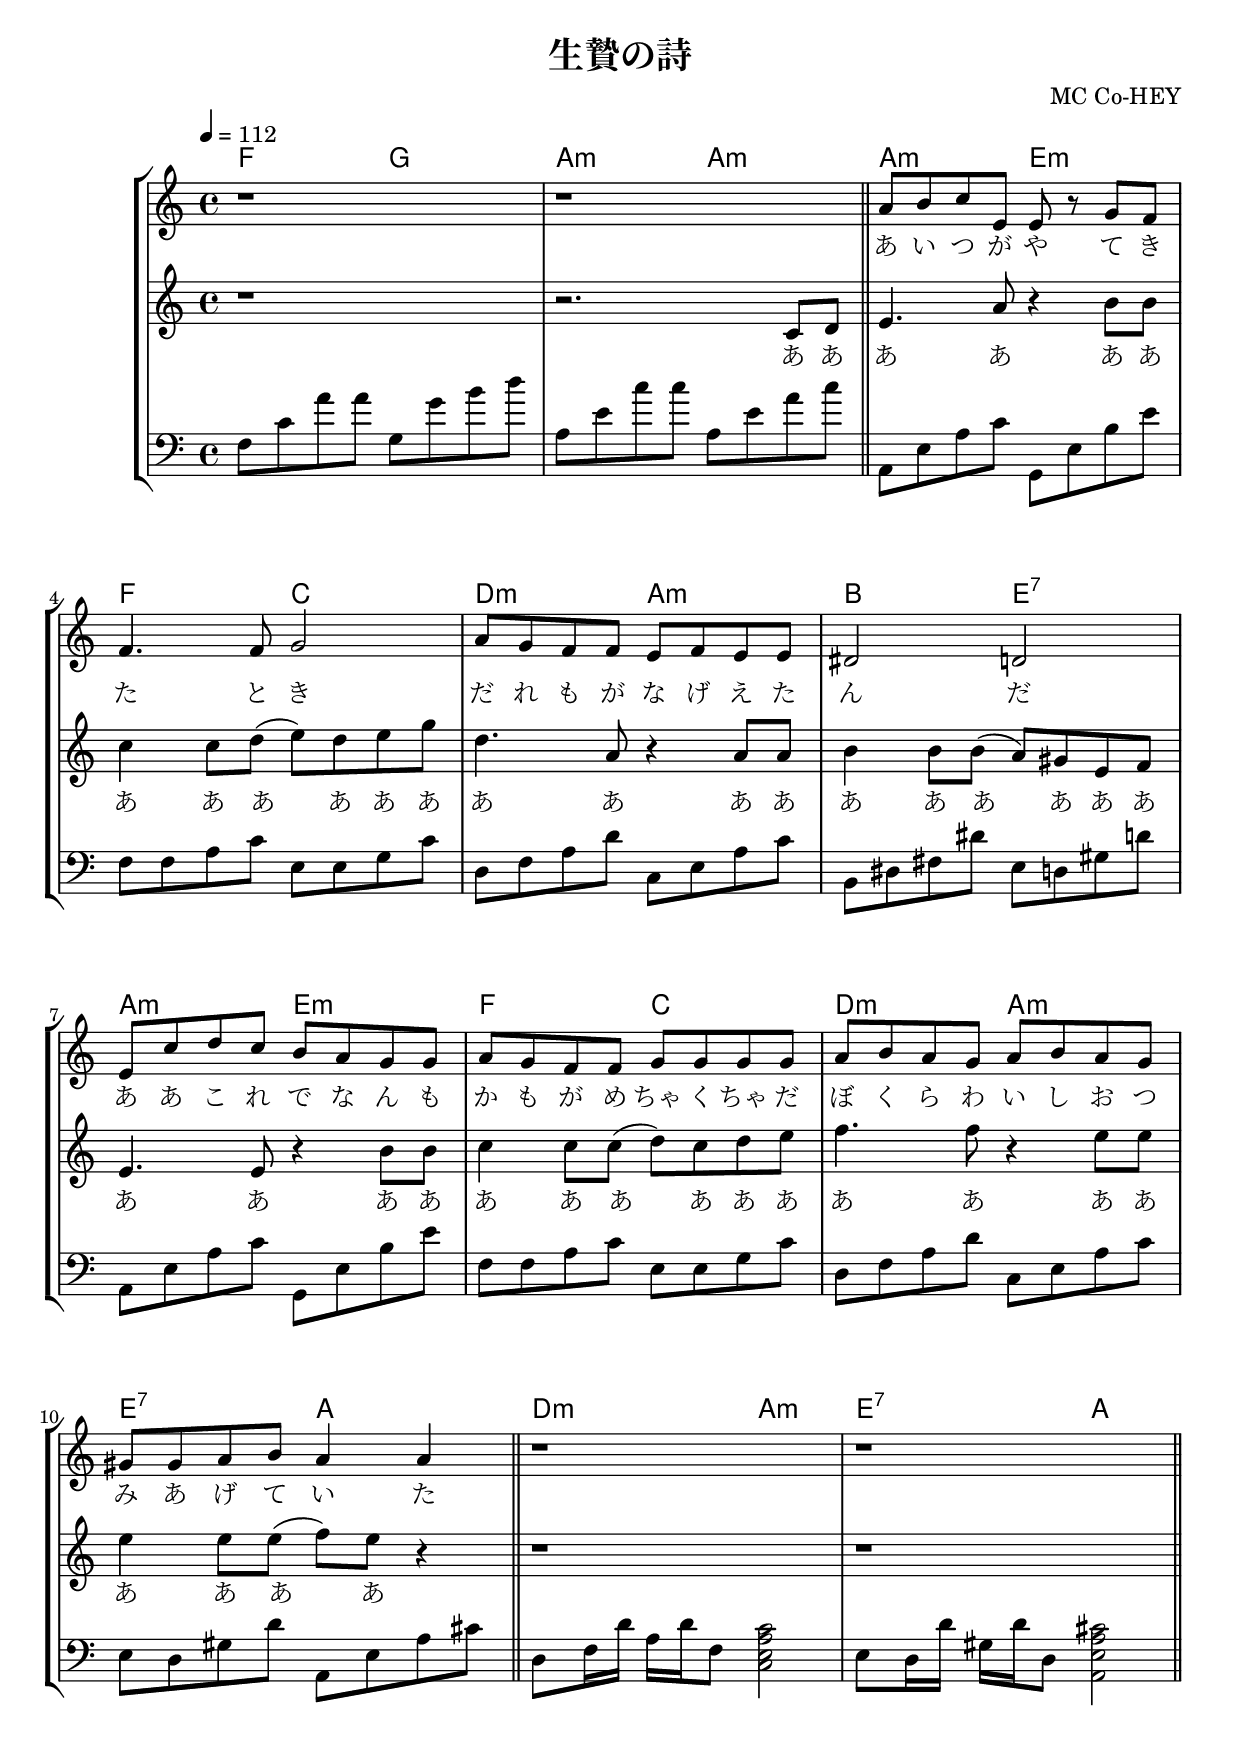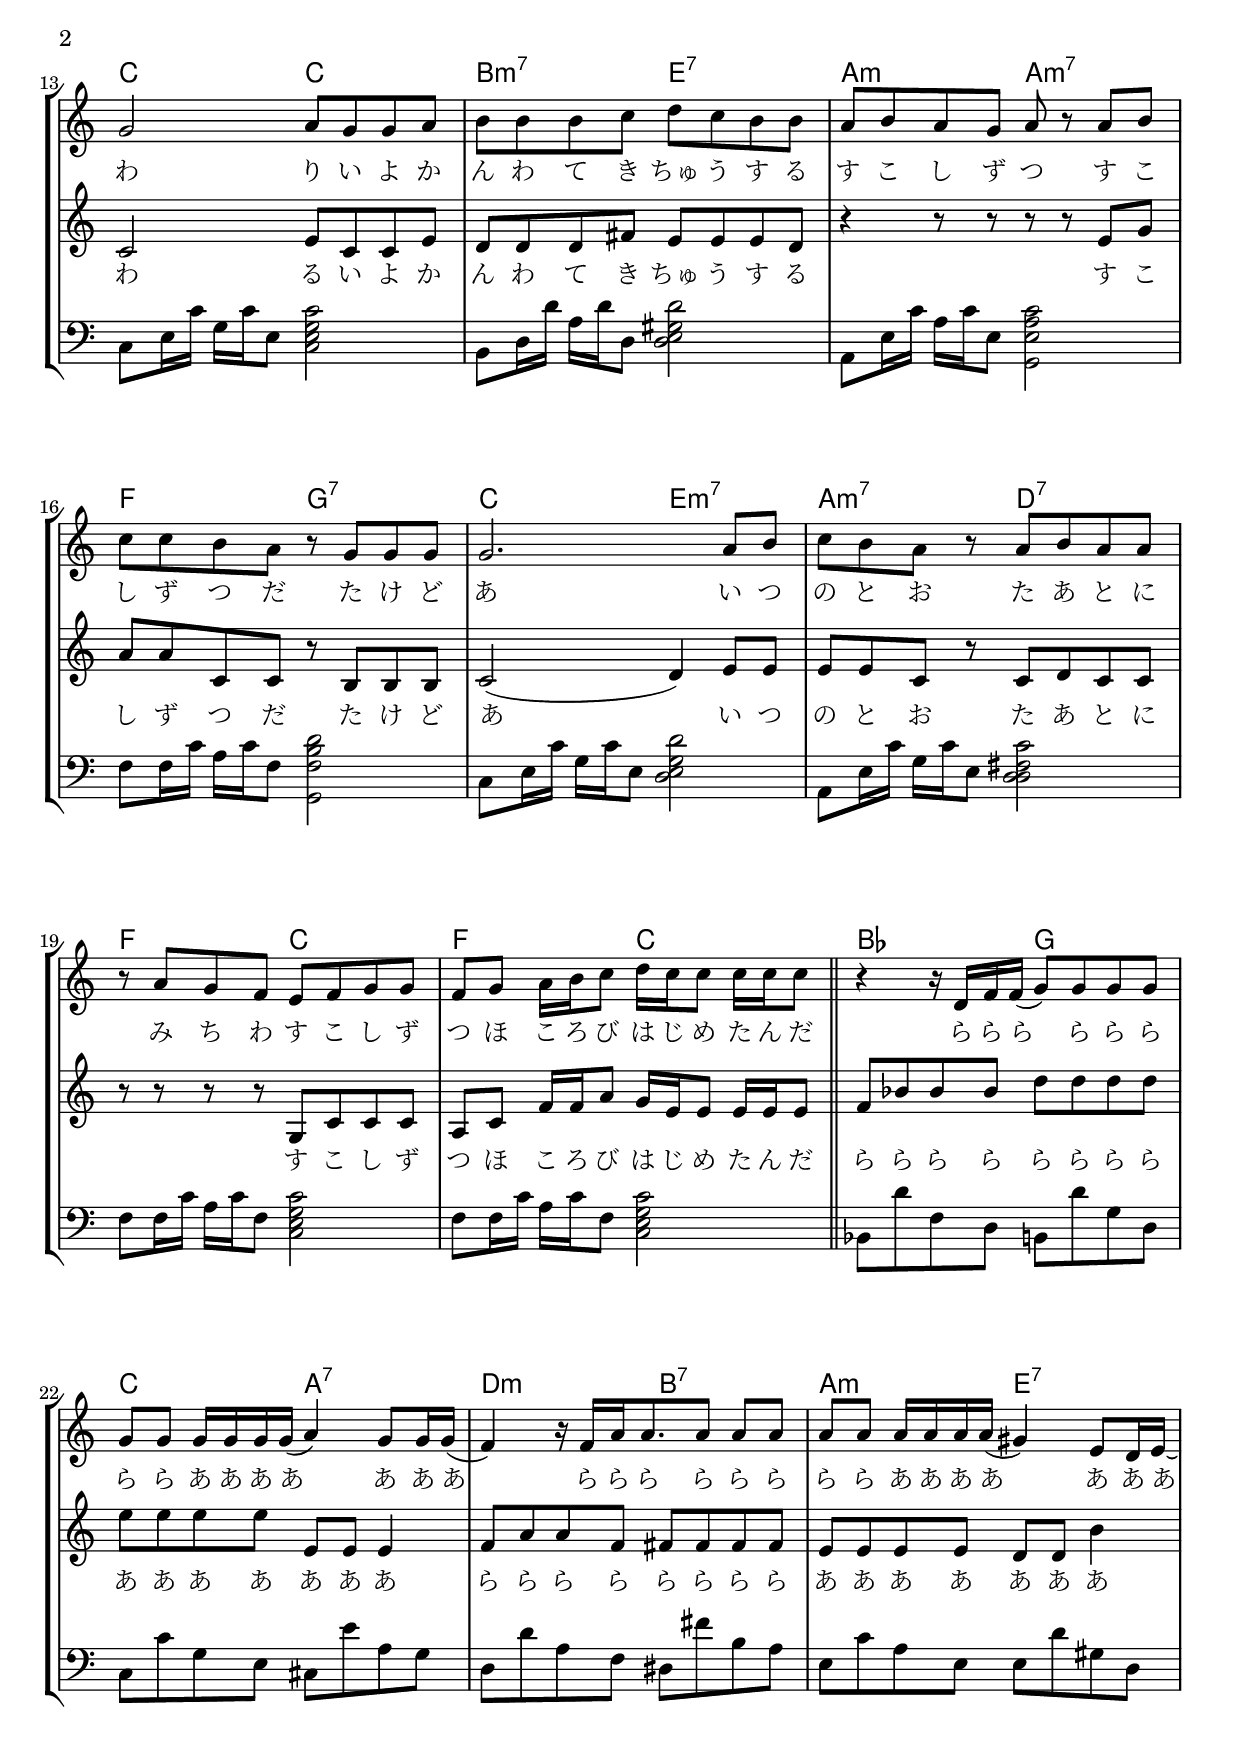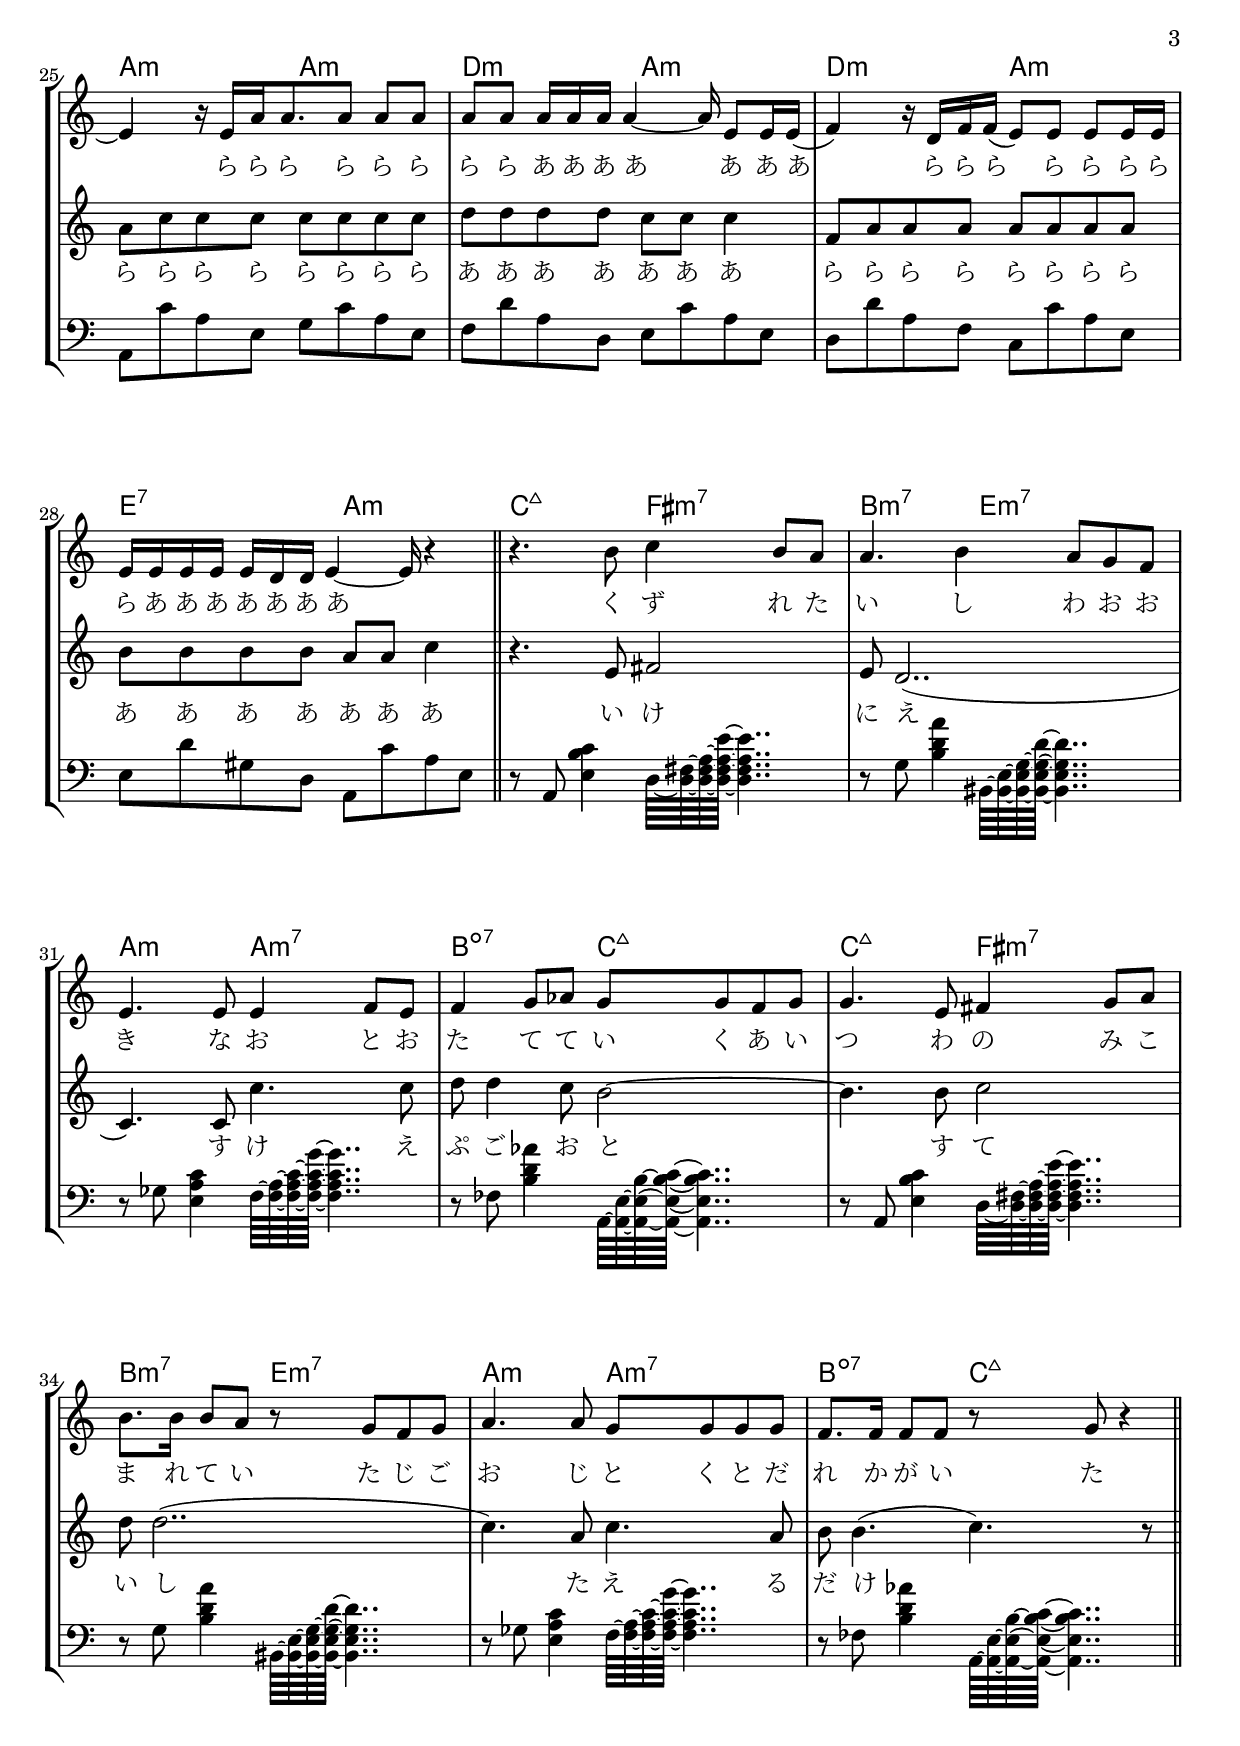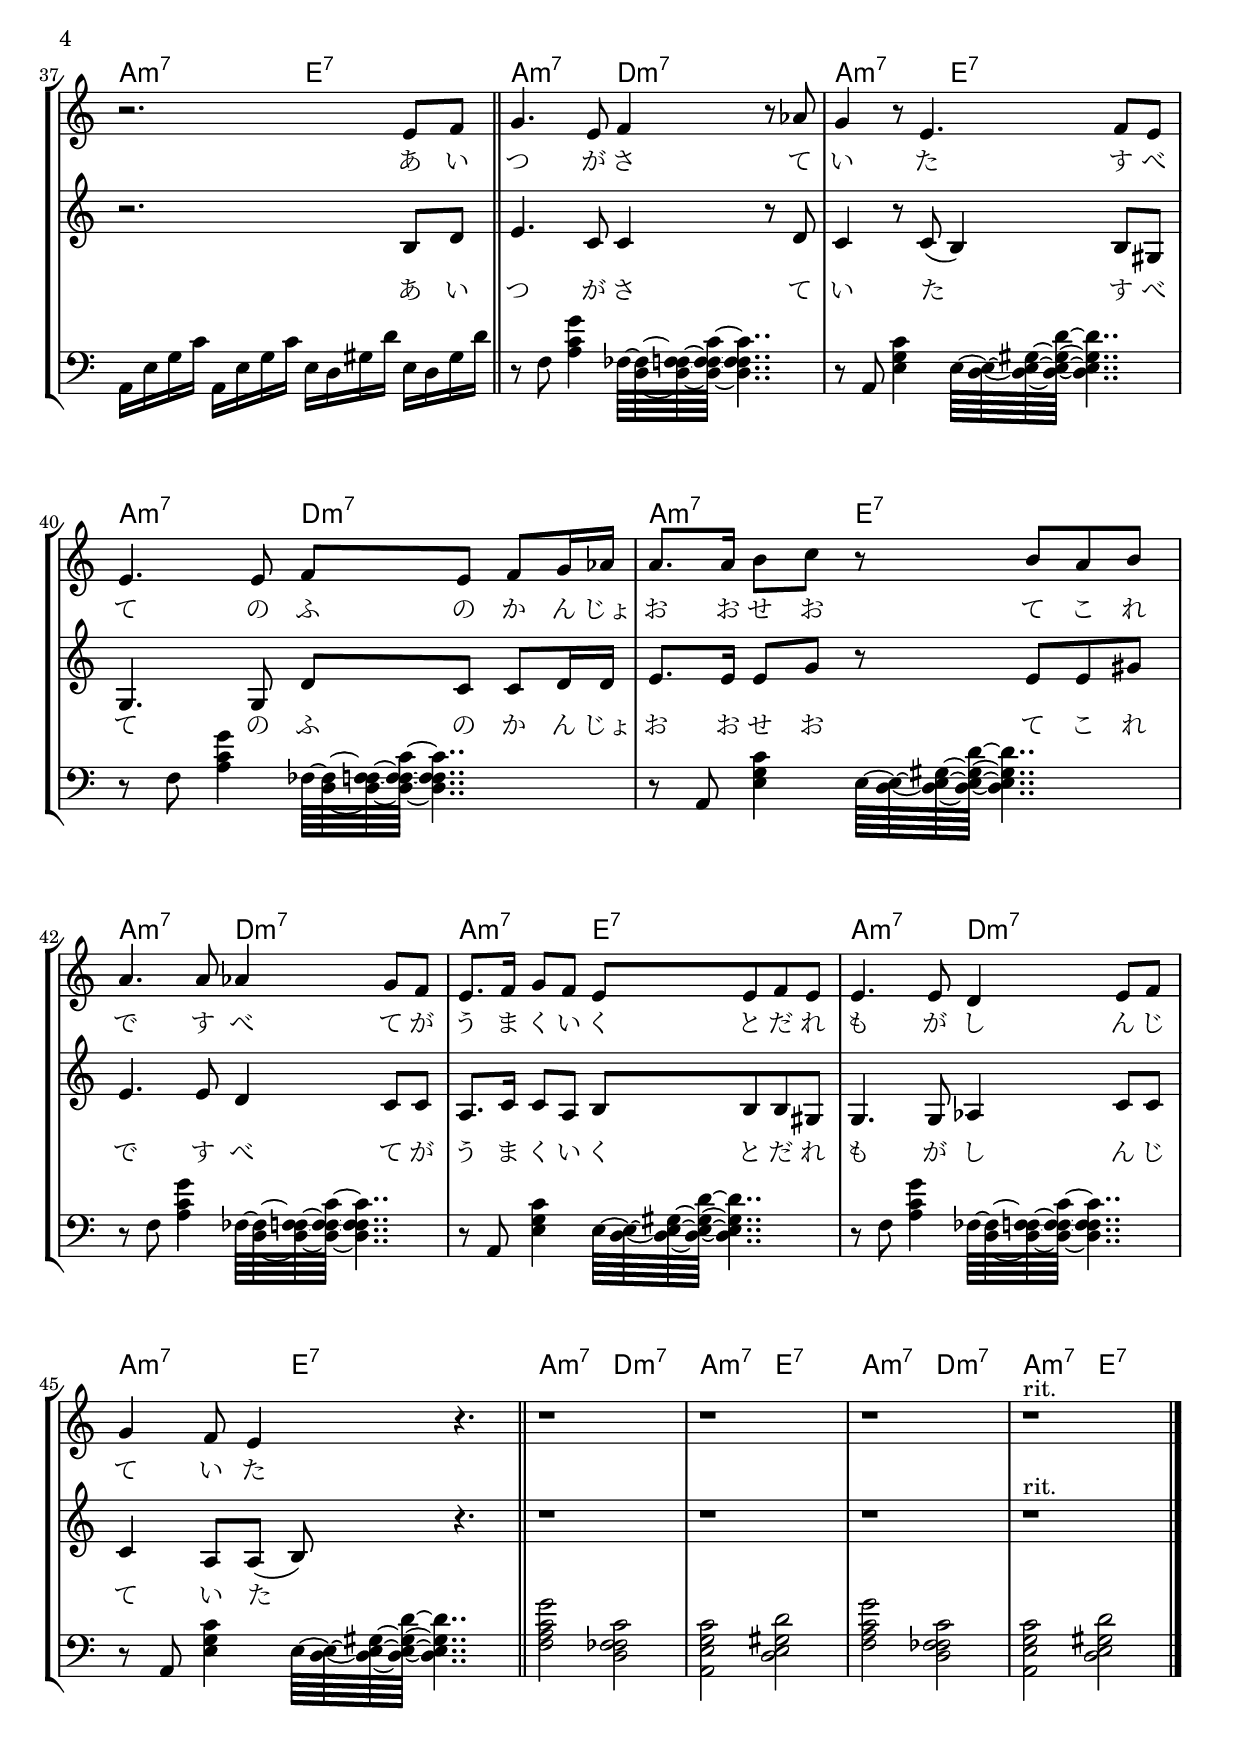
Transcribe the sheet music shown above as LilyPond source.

\version "2.12.1"

\header {
	title = \markup {生贄の詩}
	composer = \markup \center-column {"MC Co-HEY"}
}

harmony = \chordmode {
	f2 g a:m a:m 

	a:m e:m f c d:m a:m b e:7 a:m e:m f c d:m a:m e:7 a 

	d:m a:m e:7 a 

	c c b:min7 e:7 a:m a:min7 f g:7 c e:min7 a:min7 d:7 f c f c 

	bes g c a:7 d:m b:7 a:m e:7 a:m a:m d:m a:m d:m a:m e:7 a:m 

	c:maj7 fis:m7 b:m7 e:min7 a:m a:min7 b:dim7 c:maj7 c:maj7 fis:m7 b:m7 e:min7 a:m a:min7 b:dim7 c:maj7 

	a:min7 e:7 

	a:min7 d:m7 a:min7 e:7 a:min7 d:m7 a:min7 e:7 a:min7 d:m7 a:min7 e:7 a:min7 d:m7 a:min7 e:7 

	a:min7 d:m7 a:min7 e:7 a:min7 d:m7 a:min7 e:7 
}

melody = {
	\key c \major
	\tempo 4 = 112
	r1 | r1   
	\set Staff.midiInstrument = #"mmi0.48"
	 a'8  b'8  c''8  e'8  e'8  r8  g'8  f'8 
	f'4.  f'8  g'2 
	a'8  g'8  f'8  f'8  e'8  f'8  e'8  e'8 
	dis'2  d'2 
	e'8  c''8  d''8  c''8  b'8  a'8  g'8  g'8 
	a'8  g'8  f'8  f'8  g'8  g'8  g'8  g'8 
	a'8  b'8  a'8  g'8  a'8  b'8  a'8  g'8 
	gis'8  gis'8  a'8  b'8  a'4  a'4
	r1 | r1   
	\set Staff.midiInstrument = #"mmi0.48"
	g'2  a'8  g'8  g'8  a'8 
	b'8  b'8  b'8  c''8  d''8  c''8  b'8  b'8 
	a'8  b'8  a'8  g'8  a'8  r8  a'8  b'8 
	c''8  c''8  b'8  a'8  r8  g'8  g'8  g'8 
	g'2.  a'8  b'8 
	c''8  b'8  a'8  r8  a'8  b'8  a'8  a'8 
	r8  a'8  g'8  f'8  e'8  f'8  g'8  g'8 
	f'8  g'8  a'16  b'16  c''8  d''16  c''16  c''8  c''16  c''16  c''8
	\set Staff.midiInstrument = #"Lead 3 (calliope)"
	r4 r16  d'16  f'16  f'16  (g'8)  g'8  g'8  g'8 
	g'8  g'8  g'16  g'16  g'16  g'16  (a'4)  g'8  g'16  g'16 
	(f'4)  r16  f'16  a'16  a'8.  a'8  a'8  a'8 
	a'8  a'8  a'16  a'16  a'16  a'16  (gis'4)  e'8  d'16  e'16~ 
	e'4  r16  e'16  a'16  a'8.  a'8  a'8  a'8 
	a'8  a'8  a'16  a'16  a'16  a'4~a'16  e'8  e'16  e'16 
	(f'4)  r16  d'16  f'16  f'16  (e'8)  e'8  e'8  e'16  e'16 
	e'16  e'16  e'16  e'16  e'16  d'16  d'16  e'4~e'16  	r4 	\set Staff.midiInstrument = #"mmi0.48"
	r4. b'8  c''4  b'8  a'8 
	a'4.  b'4  a'8  g'8  f'8 
	e'4.  e'8  e'4  f'8  e'8 
	f'4  g'8  as'8  g'8  g'8  f'8  g'8 
	g'4.  e'8  fis'4  g'8  a'8 
	b'8.  b'16  b'8  a'8  r8  g'8  f'8  g'8 
	a'4.  a'8  g'8  g'8  g'8  g'8 
	f'8.  f'16  f'8  f'8  r8  g'8  	r4 	r2. 
	\set Staff.midiInstrument = #"mmi0.48"
	e'8  f'8 
	g'4.  e'8  f'4  r8  as'8 
	g'4  r8  e'4.  f'8  e'8 
	e'4.  e'8  f'8  e'8  f'8  g'16  as'16 
	a'8.  a'16  b'8  c''8  r8  b'8  a'8  b'8 
	a'4.  a'8  as'4  g'8  f'8 
	e'8.  f'16  g'8  f'8  e'8  e'8  f'8  e'8 
	e'4.  e'8  d'4  e'8  f'8 
	g'4  f'8  e'4  	r4. 	r1 | r1 | r1 | r1^"rit." \bar "|."
}

words = \lyricmode {
	
	あ  い  つ  が  や  て  き  た  と  き  だ  れ  も  が  な  げ  え  た  ん  だ  あ  あ  こ  れ  で  な  ん  も  か  も  が  め  ちゃ  く  ちゃ  だ  ぼ  く  ら  わ  い  し  お  つ  み  あ  げ  て  い  た  
	
	わ  り  い  よ  か  ん  わ  て  き  ちゅ  う  す  る  す  こ  し  ず  つ  す  こ  し  ず  つ  だ  た  け  ど  あ  い  つ  の  と  お  た  あ  と  に  み  ち  わ  す  こ  し  ず  つ  ほ  こ  ろ  び  は  じ  め  た  ん  だ  
	ら  ら  ら  ら  ら  ら  ら  ら  あ  あ  あ  あ  あ  あ  あ  ら  ら  ら  ら  ら  ら  ら  ら  あ  あ  あ  あ  あ  あ  あ  ら  ら  ら  ら  ら  ら  ら  ら  あ  あ  あ  あ  あ  あ  あ  ら  ら  ら  ら  ら  ら  ら  ら  あ  あ  あ  あ  あ  あ  あ  
	く  ず  れ  た  い  し  わ  お  お  き  な  お  と  お  た  て  て  い  く  あ  い  つ  わ  の  み  こ  ま  れ  て  い  た  じ  ご  お  じ  と  く  と  だ  れ  か  が  い  た  
	
	あ  い  つ  が  さ  て  い  た  す  べ  て  の  ふ  の  か  ん  じょ  お  お  せ  お  て  こ  れ  で  す  べ  て  が  う  ま  く  い  く  と  だ  れ  も  が  し  ん  じ  て  い  た  
	
}

secondmelody = {
	\key c \major
	\tempo 4 = 112
	r1 | r2. 
	\set Staff.midiInstrument = #"Reed organ"
	c'8  d'8 
	e'4.  a'8  r4  b'8  b'8 
	c''4  c''8  d''8  (e''8)  d''8  e''8  g''8 
	d''4.  a'8  r4  a'8  a'8 
	b'4  b'8  b'8  (a'8)  gis'8  e'8  f'8 
	e'4.  e'8  r4  b'8  b'8 
	c''4  c''8  c''8  (d''8)  c''8  d''8  e''8 
	f''4.  f''8  r4  e''8  e''8 
	e''4  e''8  e''8  (f''8)  e''8  	r4 	r1 | r1   
	\set Staff.midiInstrument = #"fss0.32"
	c'2  e'8  c'8  c'8  e'8 
	d'8  d'8  d'8  fis'8  e'8  e'8  e'8  d'8 
	r4  r8  r8  r8  r8  e'8  g'8 
	a'8  a'8  c'8  c'8  r8  b8  b8  b8 
	c'2  (d'4)  e'8  e'8 
	e'8  e'8  c'8  r8  c'8  d'8  c'8  c'8 
	r8  r8  r8  r8  g8  c'8  c'8  c'8 
	a8  c'8  f'16  f'16  a'8  g'16  e'16  e'8  e'16  e'16  e'8
	\set Staff.midiInstrument = #"Bright Acoustic"
	f'8  bes'8  bes'8  bes'8  d''8  d''8  d''8  d''8 
	e''8  e''8  e''8  e''8  e'8  e'8  e'4 
	f'8  a'8  a'8  f'8  fis'8  fis'8  fis'8  fis'8 
	e'8  e'8  e'8  e'8  d'8  d'8  b'4 
	a'8  c''8  c''8  c''8  c''8  c''8  c''8  c''8 
	d''8  d''8  d''8  d''8  c''8  c''8  c''4 
	f'8  a'8  a'8  a'8  a'8  a'8  a'8  a'8 
	b'8  b'8  b'8  b'8  a'8  a'8  c''4
	\set Staff.midiInstrument = #"fss0.32"
	r4. e'8  fis'2 
	e'8  d'2.. 
	(c'4.)  c'8  c''4.  c''8 
	d''8  d''4  c''8  b'2~ 
	b'4.  b'8  c''2 
	d''8  d''2.. 
	(c''4.)  a'8  c''4.  a'8 
	b'8  b'4.  (c''4.)  	r8 	r2. 
	\set Staff.midiInstrument = #"fss0.32"
	b8  d'8 
	e'4.  c'8  c'4  r8  d'8 
	c'4  r8  c'8  (b4)  b8  gis8 
	g4.  g8  d'8  c'8  c'8  d'16  d'16 
	e'8.  e'16  e'8  g'8  r8  e'8  e'8  gis'8 
	e'4.  e'8  d'4  c'8  c'8 
	a8.  c'16  c'8  a8  b8  b8  b8  gis8 
	g4.  g8  as4  c'8  c'8 
	c'4  a8  a8  (b8)  	r4. 	r1 | r1 | r1 | r1^"rit." \bar "|."
}

secondwords = \lyricmode {
	
	あ  あ  あ  あ  あ  あ  あ  あ  あ  あ  あ  あ  あ  あ  あ  あ  あ  あ  あ  あ  あ  あ  あ  あ  あ  あ  あ  あ  あ  あ  あ  あ  あ  あ  あ  あ  あ  あ  あ  あ  
	
	わ  る  い  よ  か  ん  わ  て  き  ちゅ  う  す  る  す  こ  し  ず  つ  だ  た  け  ど  あ  い  つ  の  と  お  た  あ  と  に  す  こ  し  ず  つ  ほ  こ  ろ  び  は  じ  め  た  ん  だ  
	ら  ら  ら  ら  ら  ら  ら  ら  あ  あ  あ  あ  あ  あ  あ  ら  ら  ら  ら  ら  ら  ら  ら  あ  あ  あ  あ  あ  あ  あ  ら  ら  ら  ら  ら  ら  ら  ら  あ  あ  あ  あ  あ  あ  あ  ら  ら  ら  ら  ら  ら  ら  ら  あ  あ  あ  あ  あ  あ  あ  
	い  け  に  え  す  け  え  ぷ  ご  お  と  す  て  い  し  た  え  る  だ  け  
	
	あ  い  つ  が  さ  て  い  た  す  べ  て  の  ふ  の  か  ん  じょ  お  お  せ  お  て  こ  れ  で  す  べ  て  が  う  ま  く  い  く  と  だ  れ  も  が  し  ん  じ  て  い  た  
	
}

tempochange = {
	\tempo 4 = 112
	r1 | r1 \bar "||"
	\tempo 4 = 112
	r1 | r1 | r1 | r1 | r1 | r1 | r1 | r1 \bar "||"
	\tempo 4 = 112
	r1 | r1 \bar "||"
	\tempo 4 = 112
	r1 | r1 | r1 | r1 | r1 | r1 | r1 | r1 \bar "||"
	\tempo 4 = 112
	r1 | r1 | r1 | r1 | r1 | r1 | r1 | r1 \bar "||"
	\tempo 4 = 112
	r1 | r1 | r1 | r1 | r1 | r1 | r1 | r1 \bar "||"
	\tempo 4 = 112
	r1 \bar "||"
	\tempo 4 = 112
	r1 | r1 | r1 | r1 | r1 | r1 | r1 | r1 \bar "||"
	\tempo 4 = 112
	r1 | r1 | r1 | \tempo 4 = 84 r2 \tempo 4 = 74 r2 \bar "|."
}

mainacc = {
	\clef bass
	\set Staff.midiInstrument = #"Electric Grand"
	\key c \major
	\tempo 4 = 112
	f8 c'8 a'8 a'8
	g8 g'8 b'8 d''8
	a8 e'8 c''8 c''8
	a8 e'8 a'8 c''8
	\bar "||"

	\set Staff.midiInstrument = #"Electric Grand"
	a,8 e8 a8 c'8
	g,8 e8 b8 e'8
	f8 f8 a8 c'8
	e8 e8 g8 c'8
	d8 f8 a8 d'8
	c8 e8 a8 c'8
	b,8 dis8 fis8 dis'8
	e8 d8 gis8 d'8
	a,8 e8 a8 c'8
	g,8 e8 b8 e'8
	f8 f8 a8 c'8
	e8 e8 g8 c'8
	d8 f8 a8 d'8
	c8 e8 a8 c'8
	e8 d8 gis8 d'8
	a,8 e8 a8 cis'8
	\bar "||"

	\set Staff.midiInstrument = #"Electric Grand"
	d8 f16 d' a d' f8
	<c e a c'>2
	e8 d16 d' gis d' d8
	<a, e a cis'>2
	\bar "||"

	\set Staff.midiInstrument = #"Electric Grand"
	c8 e16 c' g c' e8
	<c e g c'>2
	b,8 d16 d' a d' d8
	<e d gis d'>2
	a,8 e16 c' a c' e8
	<g, e a c'>2
	f8 f16 c' a c' f8
	<g, f b d'>2
	c8 e16 c' g c' e8
	<e d g d'>2
	a,8 e16 c' g c' e8
	<d d fis c'>2
	f8 f16 c' a c' f8
	<c e g c'>2
	f8 f16 c' a c' f8
	<c e g c'>2
	\bar "||"

	\set Staff.midiInstrument = #"Electric Guitar (clean)"
	bes,8 d' f d
	b,8 d' g d
	c8 c' g e
	cis8 e' a g
	d8 d' a f
	dis8 fis' b a
	e8 c' a e
	e8 d' gis d
	a,8 c' a e
	g8 c' a e
	f8 d' a d
	e8 c' a e
	d8 d' a f
	c8 c' a e
	e8 d' gis d
	a,8 c' a e
	\bar "||"

	\set Staff.midiInstrument = #"Electric Guitar (clean)"
	r8 a,8 <e b c'>4
	d64~ <d~ fis~> <d~ fis~ a~> <d fis a e'>~ <d fis a e'>4..
	r8 g8 <b d' a'>4
	bis,64~ <bis,~ e~> <bis,~ e~ g~> <bis, e g d'>~ <bis, e g d'>4..
	r8 ges8 <e a c'>4
	f64~ <f~ a~> <f~ a~ c'~> <f a c' g'>~ <f a c' g'>4..
	r8 fes8 <b d' as'>4
	a,64~ <a,~ e~> <a,~ e~ b~> <a, e b c'>~ <a, e b c'>4..
	r8 a,8 <e b c'>4
	d64~ <d~ fis~> <d~ fis~ a~> <d fis a e'>~ <d fis a e'>4..
	r8 g8 <b d' a'>4
	bis,64~ <bis,~ e~> <bis,~ e~ g~> <bis, e g d'>~ <bis, e g d'>4..
	r8 ges8 <e a c'>4
	f64~ <f~ a~> <f~ a~ c'~> <f a c' g'>~ <f a c' g'>4..
	r8 fes8 <b d' as'>4
	a,64~ <a,~ e~> <a,~ e~ b~> <a, e b c'>~ <a, e b c'>4..
	\bar "||"

	\set Staff.midiInstrument = #"Helicopter"
	a,16 e g c' a, e g c'
	e16 d gis d' e d gis d'
	\bar "||"

	\set Staff.midiInstrument = #"Electric Guitar (clean)"
	r8 f8 <a c' g'>4
	fes64~ <fes~ d~> <fes~ d~ f~> <fes d f c'>~ <fes d f c'>4..
	r8 a,8 <e g c'>4
	e64~ <e~ d~> <e~ d~ gis~> <e d gis d'>~ <e d gis d'>4..
	r8 f8 <a c' g'>4
	fes64~ <fes~ d~> <fes~ d~ f~> <fes d f c'>~ <fes d f c'>4..
	r8 a,8 <e g c'>4
	e64~ <e~ d~> <e~ d~ gis~> <e d gis d'>~ <e d gis d'>4..
	r8 f8 <a c' g'>4
	fes64~ <fes~ d~> <fes~ d~ f~> <fes d f c'>~ <fes d f c'>4..
	r8 a,8 <e g c'>4
	e64~ <e~ d~> <e~ d~ gis~> <e d gis d'>~ <e d gis d'>4..
	r8 f8 <a c' g'>4
	fes64~ <fes~ d~> <fes~ d~ f~> <fes d f c'>~ <fes d f c'>4..
	r8 a,8 <e g c'>4
	e64~ <e~ d~> <e~ d~ gis~> <e d gis d'>~ <e d gis d'>4..
	\bar "||"

	\set Staff.midiInstrument = #"Electric Grand"
	<f a c' g'>2
	<fes d f c'>2
	<a, e g c'>2
	<e d gis d'>2
	<f a c' g'>2
	<fes d f c'>2
	<a, e g c'>2
	<e d gis d'>2
	\bar "|."
}

subacc = {
	\clef bass
	\set Staff.midiInstrument = #"Pad 3 (polysynth)"
	\key c \major
	\tempo 4 = 112
	<f c' a' a'>4 <f c' a' a'>4
	<g g' b' d''>4 <g g' b' d''>4
	<a e' c'' c''>4 <a e' c'' c''>4
	<a e' a' c''>4 <a e' a' c''>4
	\bar "||"

	\set Staff.midiInstrument = #"Pad 3 (polysynth)"
	<a, e a c'>4 <a, e a c'>4
	<g, e b e'>4 <g, e b e'>4
	<f f a c'>4 <f f a c'>4
	<e e g c'>4 <e e g c'>4
	<d f a d'>4 <d f a d'>4
	<c e a c'>4 <c e a c'>4
	<b, dis fis dis'>4 <b, dis fis dis'>4
	<e d gis d'>4 <e d gis d'>4
	<a, e a c'>4 <a, e a c'>4
	<g, e b e'>4 <g, e b e'>4
	<f f a c'>4 <f f a c'>4
	<e e g c'>4 <e e g c'>4
	<d f a d'>4 <d f a d'>4
	<c e a c'>4 <c e a c'>4
	<e d gis d'>4 <e d gis d'>4
	<a, e a cis'>4 <a, e a cis'>4
	\bar "||"

	\set Staff.midiInstrument = #"Pad 3 (polysynth)"
	<d f a d'>4 <d f a d'>4
	<c e a c'>4 <c e a c'>4
	<e d gis d'>4 <e d gis d'>4
	<a, e a cis'>4 <a, e a cis'>4
	\bar "||"

	\set Staff.midiInstrument = #"Pad 5 (bowed)"
	c8 <e g c'> c <e g c'>16 <e g c'>
	c8 <e g c'> c <e g c'>16 <e g c'>
	b,8 <d a d'> b, <d a d'>16 <d a d'>
	e8 <d gis d'> e <d gis d'>16 <d gis d'>
	a,8 <e a c'> a, <e a c'>16 <e a c'>
	g,8 <e a c'> g, <e a c'>16 <e a c'>
	f8 <f a c'> f <f a c'>16 <f a c'>
	g,8 <f b d'> g, <f b d'>16 <f b d'>
	c8 <e g c'> c <e g c'>16 <e g c'>
	e8 <d g d'> e <d g d'>16 <d g d'>
	a,8 <e g c'> a, <e g c'>16 <e g c'>
	d8 <d fis c'> d <d fis c'>16 <d fis c'>
	f8 <f a c'> f <f a c'>16 <f a c'>
	c8 <e g c'> c <e g c'>16 <e g c'>
	f8 <f a c'> f <f a c'>16 <f a c'>
	c8 <e g c'> c <e g c'>16 <e g c'>
	\bar "||"

	\set Staff.midiInstrument = #"Pad 5 (bowed)"
	<bes, d f d'>4 <bes, d f d'>4
	<b, d g d'>4 <b, d g d'>4
	<c e g c'>4 <c e g c'>4
	<cis g a e'>4 <cis g a e'>4
	<d f a d'>4 <d f a d'>4
	<dis a b fis'>4 <dis a b fis'>4
	<e e a c'>4 <e e a c'>4
	<e d gis d'>4 <e d gis d'>4
	<a, e a c'>4 <a, e a c'>4
	<g e a c'>4 <g e a c'>4
	<f d a d'>4 <f d a d'>4
	<e e a c'>4 <e e a c'>4
	<d f a d'>4 <d f a d'>4
	<c e a c'>4 <c e a c'>4
	<e d gis d'>4 <e d gis d'>4
	<a, e a c'>4 <a, e a c'>4
	\bar "||"

	\set Staff.midiInstrument = #"Pad 3 (polysynth)"
	a,8 <e b c'> a, <e b c'>16 <e b c'>
	d8 <fis a e'> d <fis a e'>16 <fis a e'>
	g8 <b d' a'> g <b d' a'>16 <b d' a'>
	bis,8 <e g d'> bis, <e g d'>16 <e g d'>
	ges8 <e a c'> ges <e a c'>16 <e a c'>
	f8 <a c' g'> f <a c' g'>16 <a c' g'>
	fes8 <b d' as'> fes <b d' as'>16 <b d' as'>
	a,8 <e b c'> a, <e b c'>16 <e b c'>
	a,8 <e b c'> a, <e b c'>16 <e b c'>
	d8 <fis a e'> d <fis a e'>16 <fis a e'>
	g8 <b d' a'> g <b d' a'>16 <b d' a'>
	bis,8 <e g d'> bis, <e g d'>16 <e g d'>
	ges8 <e a c'> ges <e a c'>16 <e a c'>
	f8 <a c' g'> f <a c' g'>16 <a c' g'>
	fes8 <b d' as'> fes <b d' as'>16 <b d' as'>
	a,8 <e b c'> a, <e b c'>16 <e b c'>
	\bar "||"

	\set Staff.midiInstrument = #"Electric Guitar (clean)"
	r8 a,8 <e g c'>4
	e64~ <e~ d~> <e~ d~ gis~> <e d gis d'>~ <e d gis d'>4..
	\bar "||"

	\set Staff.midiInstrument = #"Pad 3 (polysynth)"
	f8 <a c' g'> f <a c' g'>16 <a c' g'>
	fes8 <d f c'> fes <d f c'>16 <d f c'>
	a,8 <e g c'> a, <e g c'>16 <e g c'>
	e8 <d gis d'> e <d gis d'>16 <d gis d'>
	f8 <a c' g'> f <a c' g'>16 <a c' g'>
	fes8 <d f c'> fes <d f c'>16 <d f c'>
	a,8 <e g c'> a, <e g c'>16 <e g c'>
	e8 <d gis d'> e <d gis d'>16 <d gis d'>
	f8 <a c' g'> f <a c' g'>16 <a c' g'>
	fes8 <d f c'> fes <d f c'>16 <d f c'>
	a,8 <e g c'> a, <e g c'>16 <e g c'>
	e8 <d gis d'> e <d gis d'>16 <d gis d'>
	f8 <a c' g'> f <a c' g'>16 <a c' g'>
	fes8 <d f c'> fes <d f c'>16 <d f c'>
	a,8 <e g c'> a, <e g c'>16 <e g c'>
	e8 <d gis d'> e <d gis d'>16 <d gis d'>
	\bar "||"

	\set Staff.midiInstrument = #"Electric Guitar (muted)"
	f8 a8 c'8 g'8
	fes8 d8 f8 c'8
	a,8 e8 g8 c'8
	e8 d8 gis8 d'8
	f8 a8 c'8 g'8
	fes8 d8 f8 c'8
	a,8 e8 g8 c'8
	<e d gis d'>2
	\bar "|."
}

percA = {
	\drummode {
	r8 cymr16 cymr16 cymr8 cymr16 cymr16 cymr8 cymr16 cymr16 cymr8 cymr8  |cymr8 cymr16 cymr16 cymr8 cymr16 cymr16 cymr8 cymr16 cymr16 cymr8 cymr8  \bar "||"
	cymr4 cymr4 cymr4 cymr4  |cymr4 cymr8 cymr16 cymr16 cymr4 cymr4  |cymr4 cymr4 cymr4 cymr4  |cymr4 cymr2.  |cymr4 cymr4 cymr4 cymr4  |cymr4 cymr8 cymr16 cymr16 cymr4 cymr4  |cymr4 cymr4 cymr4 cymr4  |cymr4 cymr2.  \bar "||"
	cymr4 cymr4 cymr4 cymr4  |cymr4 cymr8 cymr16 cymr16 cymr4 cymr4  \bar "||"
	r8 hho8 hho8 hho8 hho8 hho8 hho8 hho8  |hho8 hho8 hho8 hho8 hho8 hho8 hho8 hho8  |r8 hho8 hho8 hho8 hho8 hho8 hho8 hho8  |hho8 hho8 hho8 hho8 hho2  |r8 hho8 hho8 hho8 hho8 hho8 hho8 hho8  |hho8 hho8 hho8 hho8 hho8 hho8 hho8 hho8  |r8 hho8 hho8 hho8 hho8 hho8 hho8 hho8  |hho8 hho8 hho2.  \bar "||"
	cymr4 cymr4 cymr4 cymr4  |cymr4 cymr8 cymr16 cymr16 cymr4 cymr4  |cymr4 cymr4 cymr4 cymr4  |cymr4 cymr2.  |cymr4 cymr4 cymr4 cymr4  |cymr4 cymr8 cymr16 cymr16 cymr4 cymr4  |cymr4 cymr4 cymr4 cymr4  |cymr4 cymr2.  \bar "||"
	cymc1  |r1  |r1  |r1  |cymc1  |r1  |r1  |r1  \bar "||"
	r8 hh4 hh4 hh4 hh8  \bar "||"
	r1  |hh4 hh4 hh4 hh4  |r1  |hh4 hh4 hh4 hh4  |r1  |hh4 hh4 hh4 hh4  |r1  |hh4 hh4 hh2  \bar "||"
	r1  |r2. hho4  |r1  |r2. hho4  \bar "|."
	}
}

percB = {
	\drummode {
	r4 sn2 sn4  |r4 sn2 sn8 sn16 sn16  \bar "||"
	r2 sn2  |r2 sn2  |r2 sn2  |r8 sn8 sn2.  |r2 sn2  |r2 sn2  |r2 sn2  |r8 sn8 sn2.  \bar "||"
	r2 sn2  |r2 sn2  \bar "||"
	r8 sn4 sn4 sn4 sn8  |r8 sn4 sn4 sn4 sn8  |r8 sn4 sn4 sn4 sn8  |r8 sn4 sn8 sn8 sn16 sn4 r16  |r8 sn4 sn4 sn4 sn8  |r8 sn4 sn4 sn4 sn8  |r8 sn4 sn4 sn4 sn8  |r8 sn8. sn16 sn8 sn16 sn16 sn16 sn8. sn8  \bar "||"
	r2 sn2  |r2 sn2  |r2 sn2  |r8 sn8 sn2.  |r2 sn2  |r2 sn2  |r2 sn2  |r8 sn8 sn2.  \bar "||"
	r8 hho8 hho8 hho8 hho8 hho8 hho8 hho8  |hho8 hho8 hho8 hho8 hho8 hho8 hho8 hho8  |hho8 hho8 hho8 hho8 hho8 hho8 hho8 hho8  |hho8 hho8 hho8 hho8 hho8 hho4.  |r8 hho8 hho8 hho8 hho8 hho8 hho8 hho8  |hho8 hho8 hho8 hho8 hho8 hho8 hho8 hho8  |hho8 hho8 hho8 hho8 hho8 hho8 hho8 hho8  |hho8 hho8 hho8 hho8 hho8 hho4.  \bar "||"
	r8 sn4 sn4 sn4 sn8  \bar "||"
	sn4 sn4 sn4 sn4  |r4 sn2 sn8. sn16  |sn4 sn4 sn4 sn4  |r4 sn2 sn8. sn16  |sn4 sn4 sn4 sn4  |r4 sn2 sn8. sn16  |sn4 sn4 sn4 sn4  |r4 sn4 r16 sn16 sn16 sn16 sn16 sn16 sn16 sn16  \bar "||"
	r16 hhp16 hhp8 hhp16 hhp8 hhp2 r16  |r16 hhp16 hhp8 hhp16 hhp8 hhp2 r16  |r16 hhp16 hhp8 hhp16 hhp8 hhp2 r16  |r16 hhp16 hhp8 hhp16 hhp8 hhp2 hhp16  \bar "|."
	}
}

percC = {
	\drummode {
	bd8. bd16 bd8. bd16 bd8. bd16 bd8. bd16  |bd8. bd16 bd8. bd16 bd8. bd16 bd8. bd16  \bar "||"
	bd2. r8 bd8  |bd2. r8 bd8  |bd2. r8 bd8  |bd4. bd8 bd4. bd8  |bd2. r8 bd8  |bd2. r8 bd8  |bd2. r8 bd8  |bd2 r8 bd4.  \bar "||"
	bd2. r8 bd8  |bd2 r8 bd4.  \bar "||"
	bd4 bd4 bd8. bd8 bd8.  |bd4 bd4 bd8. bd8 bd8.  |bd4 bd4 bd8. bd8 bd8.  |bd4 bd4 r16 bd4. r16  |bd4 bd4 bd8. bd8 bd8.  |bd4 bd4 bd8. bd8 bd8.  |bd4 bd4 bd8. bd8 bd8.  |bd8 bd8 bd8. bd8. bd8 bd8 bd8  \bar "||"
	bd2. r8 bd8  |bd2. r8 bd8  |bd2. r8 bd8  |bd4. bd8 bd4. bd8  |bd2. r8 bd8  |bd2. r8 bd8  |bd2. r8 bd8  |bd2 r8 bd4.  \bar "||"
	r1  |r1  |r1  |r2. hh4  |r1  |r1  |r1  |r2. hh4  \bar "||"
	bd16 bd4. r16 bd16 bd8. bd4  \bar "||"
	bd16 bd16 bd16 bd16 bd16 bd16 bd16 bd16 bd16 bd16 bd16 bd16 bd16 bd16 bd16 bd16  |bd8 bd8 bd8 bd8 bd8 bd8 bd8 bd8  |bd16 bd16 bd16 bd16 bd16 bd16 bd16 bd16 bd16 bd16 bd16 bd16 bd16 bd16 bd16 bd16  |bd8 bd8 bd8 bd8 bd8 bd8 bd8 bd8  |bd16 bd16 bd16 bd16 bd16 bd16 bd16 bd16 bd16 bd16 bd16 bd16 bd16 bd16 bd16 bd16  |bd8 bd8 bd8 bd8 bd8 bd8 bd8 bd8  |bd16 bd16 bd16 bd16 bd16 bd16 bd16 bd16 bd16 bd16 bd16 bd16 bd16 bd16 bd16 bd16  |bd8 bd8 bd8 bd8 bd8 bd8 bd8 bd8  \bar "||"
	hh8. hh8. hh2 r8  |hh8. hh8. hh2 hh8  |hh8. hh8. hh2 r8  |hh8. hh8. hh4 hh4 hh8  \bar "|."
	}
}

percD = {
	\drummode {
	r1  |r4. tommh2 r8  \bar "||"
	r1 |r1 |r1 |r2 r8 tommh8 tommh4  |r1 |r1 |r1 |r8. tommh8. tommh2 r8  \bar "||"
	r1 |r8. tommh8. tommh2 r8  \bar "||"
	cymc1  |r1  |cymc1  |r1  |cymc1  |r1  |cymc1  |r1  \bar "||"
	r1 |r1 |r1 |r2 r8 tommh8 tommh4  |r1 |r1 |r1 |r8. tommh8. tommh2 r8  \bar "||"
	r8 sn4 sn4 sn4 sn8  |r8 sn4 sn4 sn4 sn8  |r8 sn4 sn4 sn4 sn8  |r8 sn4 sn4 sn8. sn16 sn16 sn16  |r8 sn4 sn4 sn4 sn8  |r8 sn4 sn4 sn4 sn8  |r8 sn4 sn4 sn4 sn8  |r8 sn4 sn4 sn8. sn16 sn16 sn16  \bar "||"
	r2 r16 cymc16 cymc4.  \bar "||"
	r1  |r8 hho4 hho4 hho4 hho8  |r1  |r8 hho4 hho4 hho4 hho8  |r1  |r8 hho4 hho4 hho4 hho8  |r1  |r8 hho4 hho2 r8  \bar "||"
	r2 ss2  |r2 ss2  |r2 ss2  |r2 ss2  \bar "|."
	}
}

percE = {
	\drummode {
	r1  |r2 r16 toml4. r16  \bar "||"
	r1 |r1 |r1 |r2. r8 toml8  |r1 |r1 |r1 |r2. toml8 toml8  \bar "||"
	r1 |r2. toml8 toml8  \bar "||"
	r1 |r1 |r1 |r2. tommh16 tommh8.  |r1 |r1 |r1 |r2. tommh16 tommh8.  \bar "||"
	r1 |r1 |r1 |r2. r8 toml8  |r1 |r1 |r1 |r2. toml8 toml8  \bar "||"
	bd4 bd16 bd8. bd8. bd8 bd8.  |bd4 bd16 bd8. bd16 bd8 bd8 bd8.  |bd4 bd16 bd8. bd8. bd8 bd8.  |bd4 bd16 bd8. bd16 bd8. bd4  |bd4 bd16 bd8. bd8. bd8 bd8.  |bd4 bd16 bd8. bd16 bd8 bd8 bd8.  |bd4 bd16 bd8. bd8. bd8 bd8.  |bd4 bd16 bd8. bd16 bd8. bd4  \bar "||"
	r1  \bar "||"
	cymc4 cymc4 cymc4 cymc4  |r1 |cymc4 cymc4 cymc4 cymc4  |r1 |cymc4 cymc4 cymc4 cymc4  |r1 |cymc4 cymc4 cymc4 cymc4  |r1 \bar "||"
	bd2 r8 bd4 bd8  |bd4. bd4 bd4 bd8  |bd2 r8 bd4 bd8  |bd4. bd4 bd4.  \bar "|."
	}
}

percF = {
	\drummode {
	cymc1  |r1 \bar "||"
	r1 |r1 |r1 |r1 |r1 |r1 |r1 |hho1  \bar "||"
	r1 |hho1  \bar "||"
	r1 |r1 |r1 |r2. r8 tomfh16 tomfh16  |r1 |r1 |r1 |r2. r8 tomfh8  \bar "||"
	r1 |r1 |r1 |r1 |r1 |r1 |r1 |hho1  \bar "||"
	r1 | r1 | r1 | r1 | r1 | r1 | r1 | r1 \bar "||"
	r2 r8 rb4 rb8  \bar "||"
	r8 tommh2 tommh8. tommh16 tommh8  |r1 |r8 tommh2 tommh8. tommh16 tommh8  |r1 |r8 tommh2 tommh8. tommh16 tommh8  |r1 |r8 tommh2 tommh8. tommh16 tommh8  |r1 \bar "||"
	r1 | r1 | r1 | r1 \bar "|."
	}
}

percG = {
	\drummode {
	r1 | r1 \bar "||"
	r1 | r1 | r1 | r1 | r1 | r1 | r1 | r1 \bar "||"
	r1 | r1 \bar "||"
	r1 |r1 |r1 |r1 |r1 |r1 |r1 |r2. tomml16 tomml8.  \bar "||"
	r1 | r1 | r1 | r1 | r1 | r1 | r1 | r1 \bar "||"
	r1 | r1 | r1 | r1 | r1 | r1 | r1 | r1 \bar "||"
	r4. hc16 hc2 r16  \bar "||"
	r4. toml16 toml2 toml16  |r1 |r4. toml16 toml2 toml16  |r1 |r4. toml16 toml2 toml16  |r1 |r4. toml16 toml2 toml16  |r1 \bar "||"
	r1 | r1 | r1 | r1 \bar "|."
	}
}

percH = {
	\drummode {
	r1 | r1 \bar "||"
	r1 | r1 | r1 | r1 | r1 | r1 | r1 | r1 \bar "||"
	r1 | r1 \bar "||"
	r1 | r1 | r1 | r1 | r1 | r1 | r1 | r1 \bar "||"
	r1 | r1 | r1 | r1 | r1 | r1 | r1 | r1 \bar "||"
	r1 | r1 | r1 | r1 | r1 | r1 | r1 | r1 \bar "||"
	r8. cymr16 cymr2 r16 cymr8.  \bar "||"
	r1 | r1 | r1 | r1 | r1 | r1 | r1 | r1 \bar "||"
	r1 | r1 | r1 | r1 \bar "|."
	}
}

\score {
	<<
		\new StaffGroup <<
			\new ChordNames {\harmony}
			\new Voice = "melody" {\melody}
			\new Lyrics \lyricsto "melody" \words
			\new Voice = "secondmelody" {\secondmelody}
			\new Lyrics \lyricsto "secondmelody" \secondwords
			\new Staff = "mainacc" {\mainacc}
		>>
	>>
	\layout { }
}
